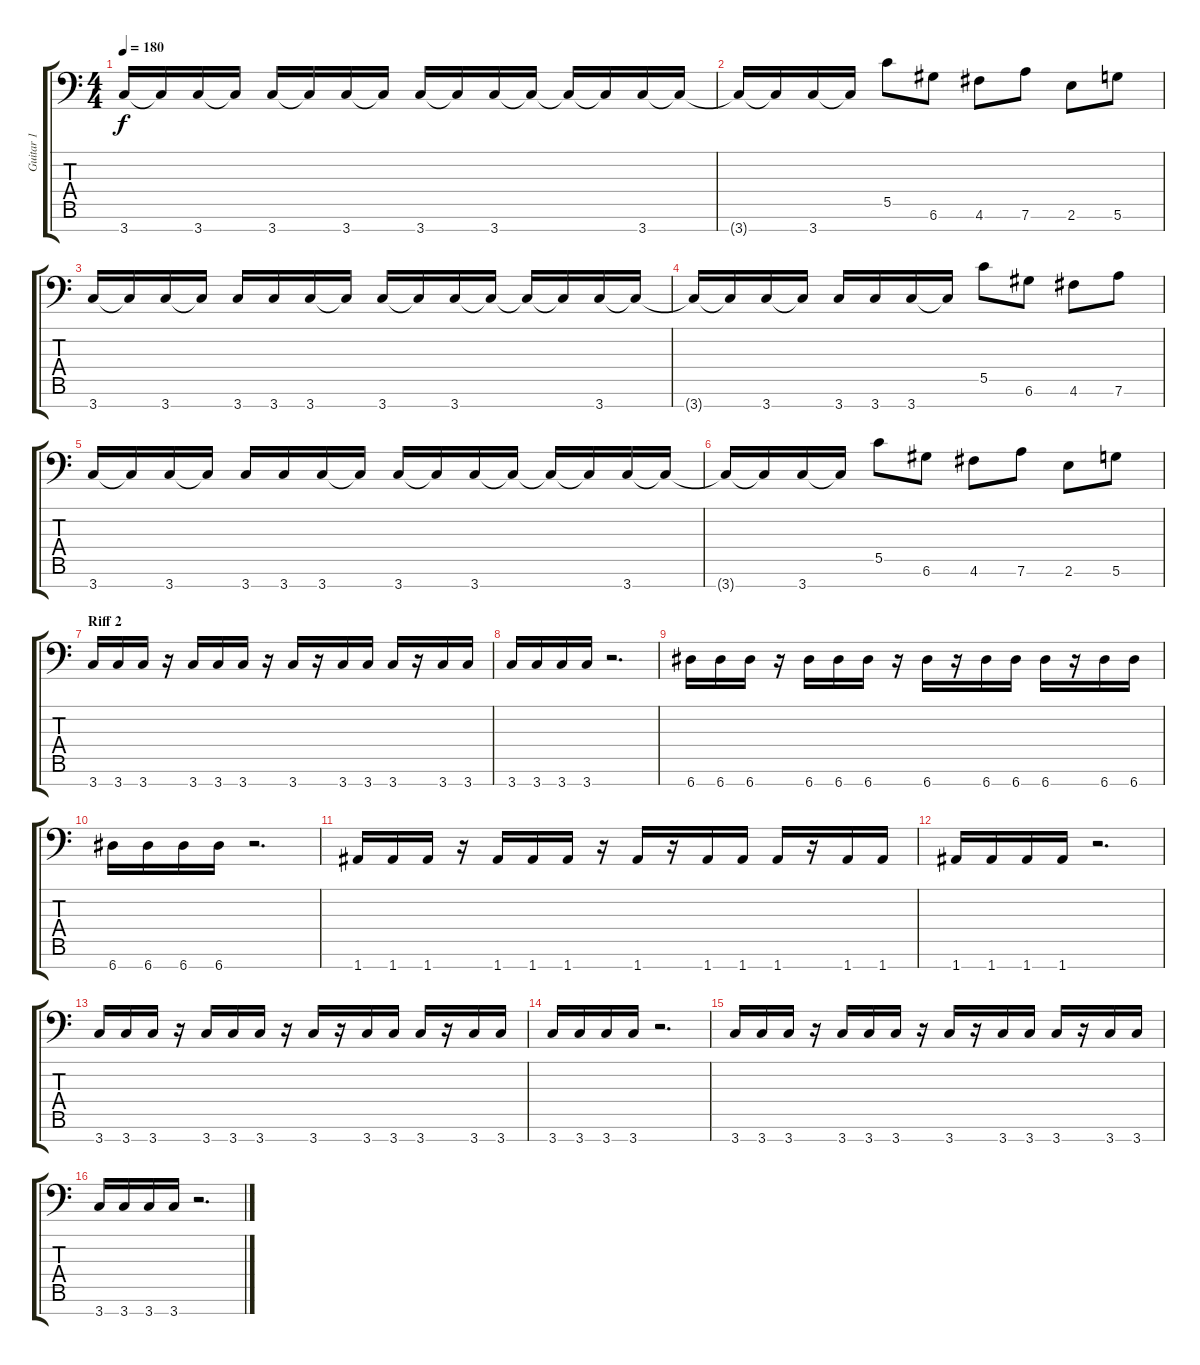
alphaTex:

\track ("Guitar 1" "Guitar 1") {instrument distortionguitar}
\staff {score tabs}
\tuning (D4 A3 F3 C3 G2 D2 A1) {hide}
\ts (4 4)
\tempo 180
\clef f4
\ks c
3.7.16{dy f} 3.7{t}.16 3.7.16 3.7{t}.16 3.7.16 3.7{t}.16 3.7.16 3.7{t}.16 3.7.16 3.7{t}.16 3.7.16 3.7{t}.16 3.7{t}.16 3.7{t}.16 3.7.16 3.7{t}.16 |
3.7{t}.16 3.7{t}.16 3.7.16 3.7{t}.16 5.5.8 6.6.8 4.6.8 7.6.8 2.6.8 5.6.8 |
3.7.16 3.7{t}.16 3.7.16 3.7{t}.16 3.7.16 3.7.16 3.7.16 3.7{t}.16 3.7.16 3.7{t}.16 3.7.16 3.7{t}.16 3.7{t}.16 3.7{t}.16 3.7.16 3.7{t}.16 |
3.7{t}.16 3.7{t}.16 3.7.16 3.7{t}.16 3.7.16 3.7.16 3.7.16 3.7{t}.16 5.5.8 6.6.8 4.6.8 7.6.8 |
3.7.16 3.7{t}.16 3.7.16 3.7{t}.16 3.7.16 3.7.16 3.7.16 3.7{t}.16 3.7.16 3.7{t}.16 3.7.16 3.7{t}.16 3.7{t}.16 3.7{t}.16 3.7.16 3.7{t}.16 |
3.7{t}.16 3.7{t}.16 3.7.16 3.7{t}.16 5.5.8 6.6.8 4.6.8 7.6.8 2.6.8 5.6.8 |
\section ("" "Riff 2")
3.7.16 3.7.16 3.7.16 r.16 3.7.16 3.7.16 3.7.16 r.16 3.7.16 r.16 3.7.16 3.7.16 3.7.16 r.16 3.7.16 3.7.16 |
3.7.16 3.7.16 3.7.16 3.7.16 r.2{d} |
6.7.16 6.7.16 6.7.16 r.16 6.7.16 6.7.16 6.7.16 r.16 6.7.16 r.16 6.7.16 6.7.16 6.7.16 r.16 6.7.16 6.7.16 |
6.7.16 6.7.16 6.7.16 6.7.16 r.2{d} |
1.7.16 1.7.16 1.7.16 r.16 1.7.16 1.7.16 1.7.16 r.16 1.7.16 r.16 1.7.16 1.7.16 1.7.16 r.16 1.7.16 1.7.16 |
1.7.16 1.7.16 1.7.16 1.7.16 r.2{d} |
3.7.16 3.7.16 3.7.16 r.16 3.7.16 3.7.16 3.7.16 r.16 3.7.16 r.16 3.7.16 3.7.16 3.7.16 r.16 3.7.16 3.7.16 |
3.7.16 3.7.16 3.7.16 3.7.16 r.2{d} |
3.7.16 3.7.16 3.7.16 r.16 3.7.16 3.7.16 3.7.16 r.16 3.7.16 r.16 3.7.16 3.7.16 3.7.16 r.16 3.7.16 3.7.16 |
3.7.16 3.7.16 3.7.16 3.7.16 r.2{d}
